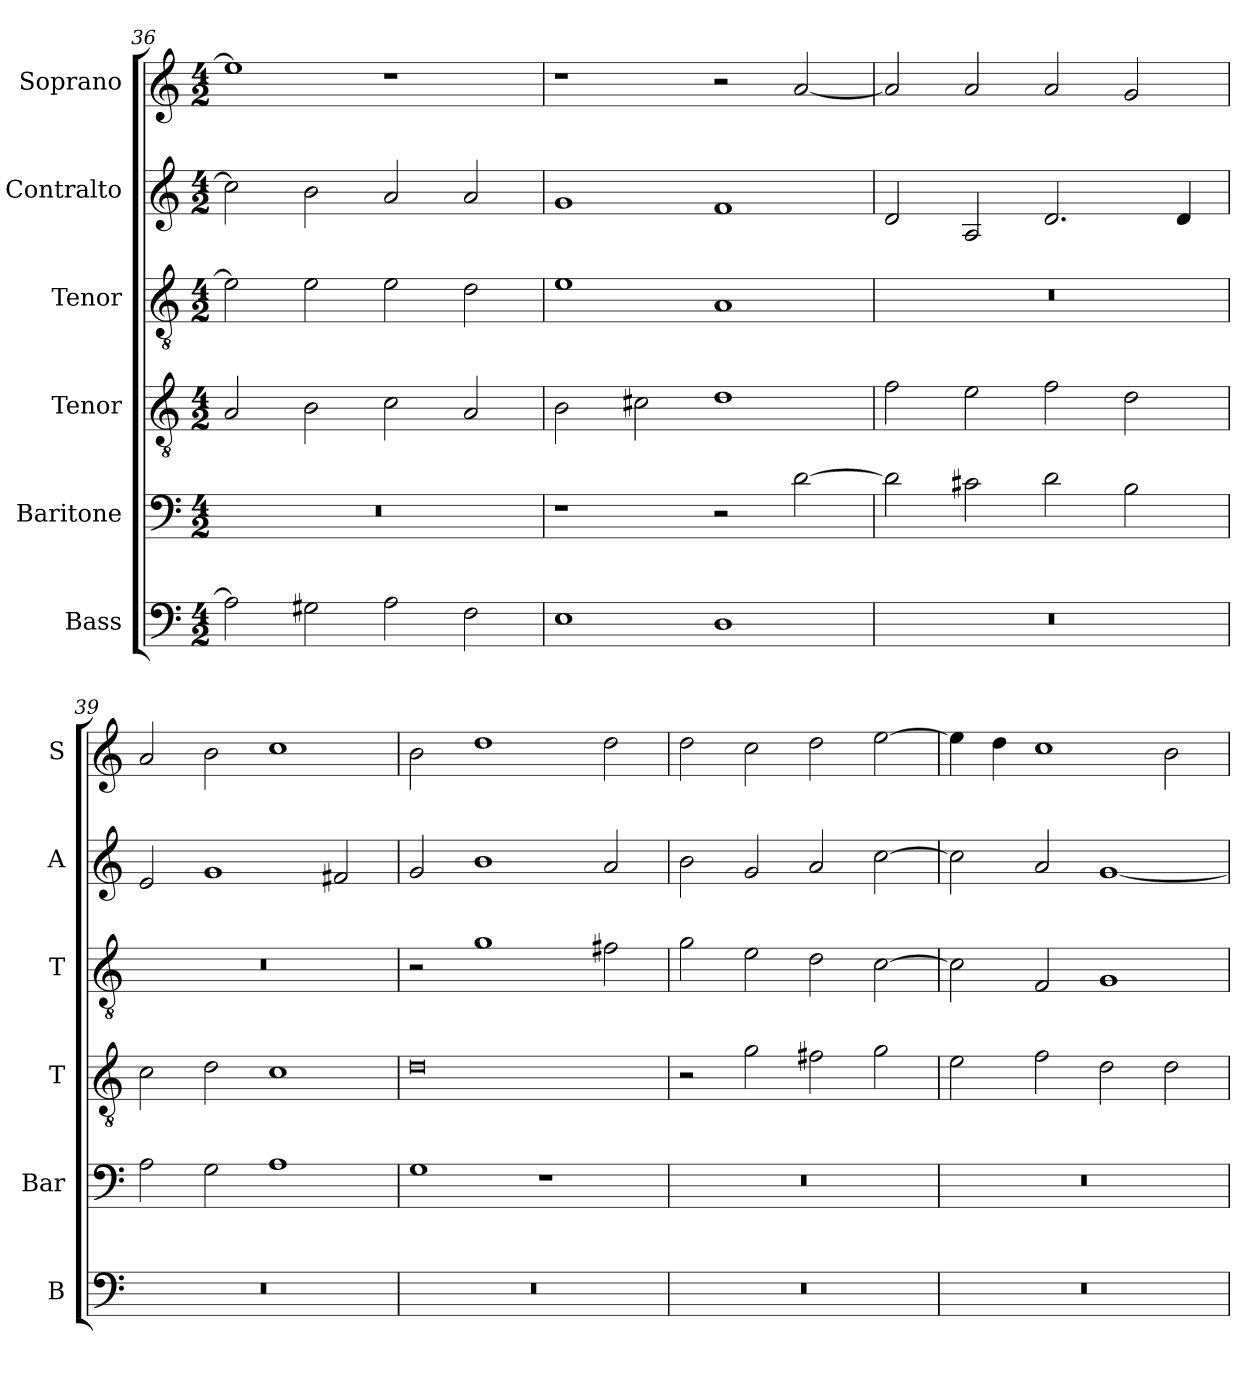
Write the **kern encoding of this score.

**kern	**kern	**kern	**kern	**kern	**kern
*part6	*part5	*part4	*part3	*part2	*part1
*staff6	*staff5	*staff4	*staff3	*staff2	*staff1
*I"Bass	*I"Baritone	*I"Tenor	*I"Tenor	*I"Contralto	*I"Soprano
*I'B	*I'Bar	*I'T	*I'T	*I'A	*I'S
*clefF4	*clefF4	*clefGv2	*clefGv2	*clefG2	*clefG2
*k[]	*k[]	*k[]	*k[]	*k[]	*k[]
*G:mix	*G:mix	*G:mix	*G:mix	*G:mix	*G:mix
*M4/2	*M4/2	*M4/2	*M4/2	*M4/2	*M4/2
=36	=36	=36	=36	=36	=36
2A]	0r	2A	2e]	2cc]	1ee]
2G#X	.	2B	2e	2b	.
2A	.	2c	2e	2a	1r
2F	.	2A	2d	2a	.
=37	=37	=37	=37	=37	=37
1E	1r	2B	1e	1g	1r
.	.	2c#X	.	.	.
1D	2r	1d	1A	1f	2r
.	[2d	.	.	.	[2a
=38	=38	=38	=38	=38	=38
0r	2d]	2f	0r	2d	2a]
.	2c#X	2e	.	2A	2a
.	2d	2f	.	2.d	2a
.	2B	2d	.	.	2g
.	.	.	.	4d	.
=39	=39	=39	=39	=39	=39
0r	2A	2c	0r	2e	2a
.	2G	2d	.	1g	2b
.	1A	1c	.	.	1cc
.	.	.	.	2f#X	.
=40	=40	=40	=40	=40	=40
0r	1G	0d	2r	2g	2b
.	.	.	1g	1b	1dd
.	1r	.	.	.	.
.	.	.	2f#X	2a	2dd
=41	=41	=41	=41	=41	=41
0r	0r	2r	2g	2b	2dd
.	.	2g	2e	2g	2cc
.	.	2f#X	2d	2a	2dd
.	.	2g	[2c	[2cc	[2ee
=42	=42	=42	=42	=42	=42
0r	0r	2e	2c]	2cc]	4ee]
.	.	.	.	.	4dd
.	.	2f	2F	2a	1cc
.	.	2d	1G	[1g	.
.	.	2d	.	.	2b
=	=	=	=	=	=
*-	*-	*-	*-	*-	*-
